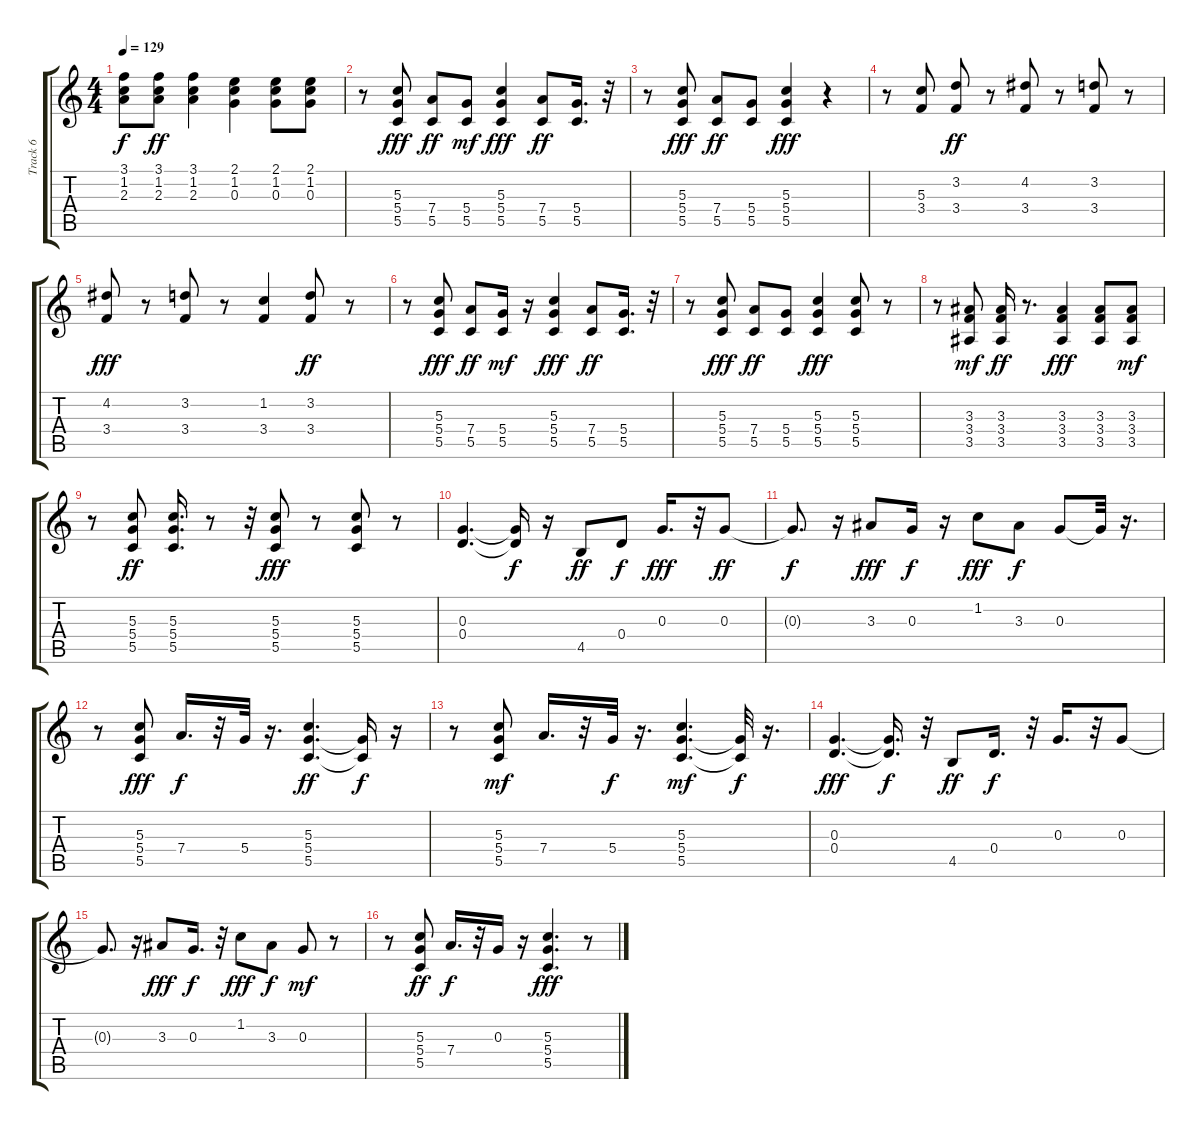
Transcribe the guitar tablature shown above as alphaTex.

\track ("Track 6" "Track 6") {instrument acousticguitarsteel}
\staff {score tabs}
\tuning (D4 B3 G3 D3 G2 D2) {hide}
\ts (4 4)
\tempo 129
\clef g2
\ks c
(3.1{t} 1.2{t} 2.3{t}).8{dy f} (3.1 1.2 2.3).8{dy ff} (3.1 1.2 2.3).4 (2.1 1.2 0.3).4 (2.1 1.2 0.3).8 (2.1 1.2 0.3).8 |
r.8 (5.3 5.4 5.5).8{dy fff} (7.4 5.5).8{dy ff} (5.4 5.5).8{dy mf} (5.3 5.4 5.5).4{dy fff} (7.4 5.5).8{dy ff} (5.4 5.5).16{d} r.32 |
r.8 (5.3 5.4 5.5).8{dy fff} (7.4 5.5).8{dy ff} (5.4 5.5).8 (5.3 5.4 5.5).4{dy fff} r.4 |
r.8 (5.3 3.4).8 (3.2 3.4).8{dy ff} r.8 (4.2 3.4).8 r.8 (3.2 3.4).8 r.8 |
(4.2 3.4).8{dy fff} r.8 (3.2 3.4).8 r.8 (1.2 3.4).4 (3.2 3.4).8{dy ff} r.8 |
r.8 (5.3 5.4 5.5).8{dy fff} (7.4 5.5).8{dy ff} (5.4 5.5).16{dy mf} r.16 (5.3 5.4 5.5).4{dy fff} (7.4 5.5).8{dy ff} (5.4 5.5).16{d} r.32 |
r.8 (5.3 5.4 5.5).8{dy fff} (7.4 5.5).8{dy ff} (5.4 5.5).8 (5.3 5.4 5.5).4{dy fff} (5.3 5.4 5.5).8 r.8 |
r.8 (3.3 3.4 3.5).8{dy mf} (3.3 3.4 3.5).16{dy ff} r.8{d} (3.3 3.4 3.5).4{dy fff} (3.3 3.4 3.5).8 (3.3 3.4 3.5).8{dy mf} |
r.8 (5.3 5.4 5.5).8{dy ff} (5.3 5.4 5.5).16{d} r.8 r.32 (5.3 5.4 5.5).8{dy fff} r.8 (5.3 5.4 5.5).8 r.8 |
(0.3 0.4).4{d} (0.3{t} 0.4{t}).16{dy f} r.16 4.5.8{dy ff} 0.4.8{dy f} 0.3.16{d dy fff} r.32 0.3.8{dy ff} |
0.3{t}.8{d dy f} r.16 3.3.8{dy fff} 0.3.16{dy f} r.16 1.2.8{dy fff} 3.3.8{dy f} 0.3.8 0.3{t}.32 r.16{d} |
r.8 (5.3 5.4 5.5).8{dy fff} 7.4.16{d dy f} r.32 5.4.32 r.16{d} (5.3 5.4 5.5).4{d dy ff} (5.4{t} 5.5{t}).16{dy f} r.16 |
r.8 (5.3 5.4 5.5).8{dy mf} 7.4.16{d} r.32 5.4.32{dy f} r.16{d} (5.3 5.4 5.5).4{d dy mf} (5.4{t} 5.5{t}).32{dy f} r.16{d} |
(0.3 0.4).4{d dy fff} (0.3{t} 0.4{t}).16{d dy f} r.32 4.5.8{dy ff} 0.4.16{d dy f} r.32 0.3.16{d} r.32 0.3.8 |
0.3{t}.8{d} r.16 3.3.8{dy fff} 0.3.16{d dy f} r.32 1.2.8{dy fff} 3.3.8{dy f} 0.3.8{dy mf} r.8 |
r.8 (5.3 5.4 5.5).8{dy ff} 7.4.16{d dy f} r.32 0.3.16 r.16 (5.3 5.4 5.5).4{d dy fff} r.8
